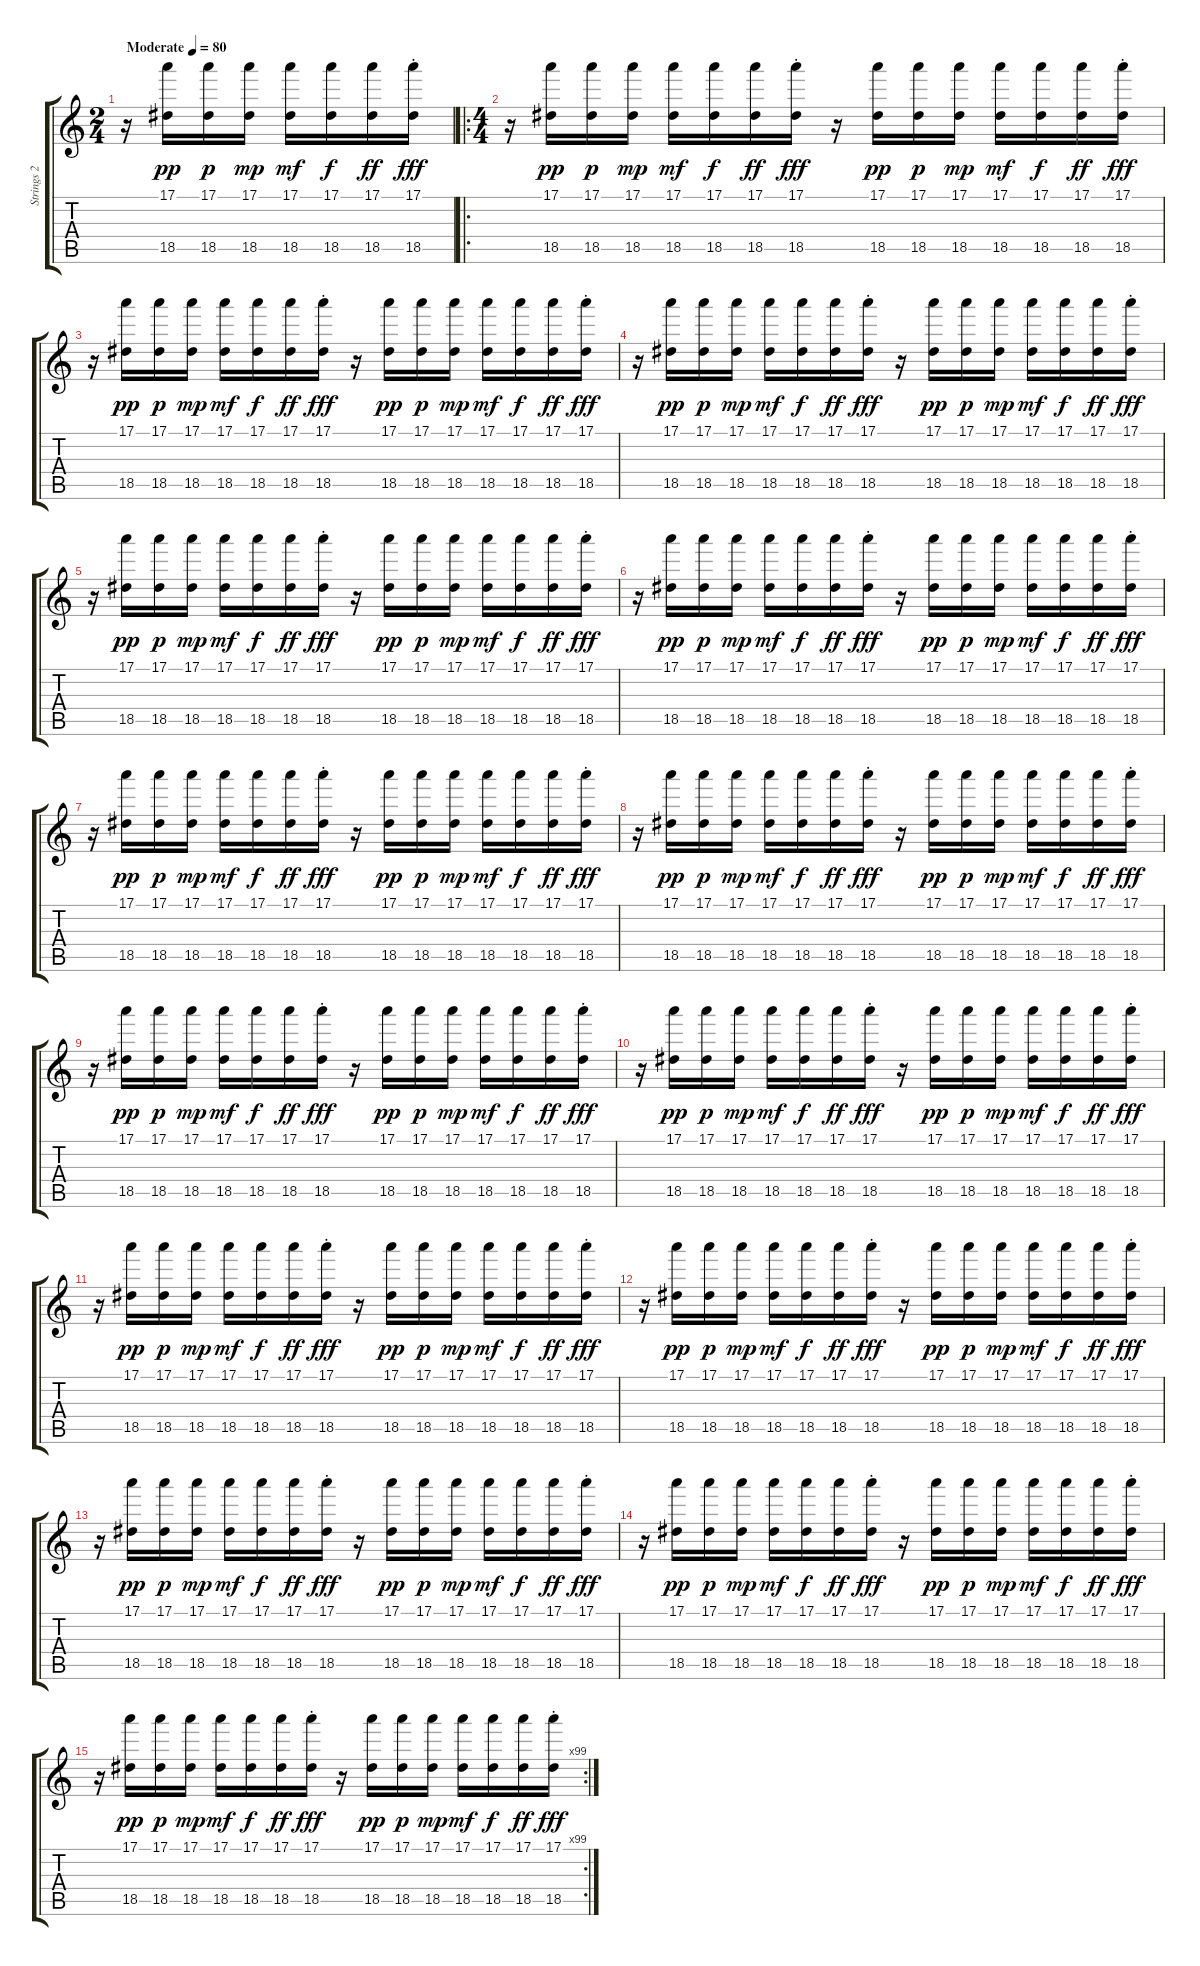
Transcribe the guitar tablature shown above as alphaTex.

\track ("Strings 2" "Strings 2") {instrument tremolostrings}
\staff {score tabs}
\tuning (E5 B4 G4 D4 A3 E3) {hide}
\ts (2 4)
\tempo (80 "Moderate")
\clef g2
\ks c
r.16{dy pp instrument tremolostrings} (17.1 18.5).16 (17.1 18.5).16{dy p} (17.1 18.5).16{dy mp} (17.1 18.5).16{dy mf} (17.1 18.5).16{dy f} (17.1 18.5).16{dy ff} (17.1{st} 18.5{st}).16{dy fff} |
\ro
\ts (4 4)
r.16 (17.1 18.5).16{dy pp} (17.1 18.5).16{dy p} (17.1 18.5).16{dy mp} (17.1 18.5).16{dy mf} (17.1 18.5).16{dy f} (17.1 18.5).16{dy ff} (17.1{st} 18.5{st}).16{dy fff} r.16 (17.1 18.5).16{dy pp} (17.1 18.5).16{dy p} (17.1 18.5).16{dy mp} (17.1 18.5).16{dy mf} (17.1 18.5).16{dy f} (17.1 18.5).16{dy ff} (17.1{st} 18.5{st}).16{dy fff} |
r.16 (17.1 18.5).16{dy pp} (17.1 18.5).16{dy p} (17.1 18.5).16{dy mp} (17.1 18.5).16{dy mf} (17.1 18.5).16{dy f} (17.1 18.5).16{dy ff} (17.1{st} 18.5{st}).16{dy fff} r.16 (17.1 18.5).16{dy pp} (17.1 18.5).16{dy p} (17.1 18.5).16{dy mp} (17.1 18.5).16{dy mf} (17.1 18.5).16{dy f} (17.1 18.5).16{dy ff} (17.1{st} 18.5{st}).16{dy fff} |
r.16 (17.1 18.5).16{dy pp} (17.1 18.5).16{dy p} (17.1 18.5).16{dy mp} (17.1 18.5).16{dy mf} (17.1 18.5).16{dy f} (17.1 18.5).16{dy ff} (17.1{st} 18.5{st}).16{dy fff} r.16 (17.1 18.5).16{dy pp} (17.1 18.5).16{dy p} (17.1 18.5).16{dy mp} (17.1 18.5).16{dy mf} (17.1 18.5).16{dy f} (17.1 18.5).16{dy ff} (17.1{st} 18.5{st}).16{dy fff} |
r.16 (17.1 18.5).16{dy pp} (17.1 18.5).16{dy p} (17.1 18.5).16{dy mp} (17.1 18.5).16{dy mf} (17.1 18.5).16{dy f} (17.1 18.5).16{dy ff} (17.1{st} 18.5{st}).16{dy fff} r.16 (17.1 18.5).16{dy pp} (17.1 18.5).16{dy p} (17.1 18.5).16{dy mp} (17.1 18.5).16{dy mf} (17.1 18.5).16{dy f} (17.1 18.5).16{dy ff} (17.1{st} 18.5{st}).16{dy fff} |
r.16 (17.1 18.5).16{dy pp} (17.1 18.5).16{dy p} (17.1 18.5).16{dy mp} (17.1 18.5).16{dy mf} (17.1 18.5).16{dy f} (17.1 18.5).16{dy ff} (17.1{st} 18.5{st}).16{dy fff} r.16 (17.1 18.5).16{dy pp} (17.1 18.5).16{dy p} (17.1 18.5).16{dy mp} (17.1 18.5).16{dy mf} (17.1 18.5).16{dy f} (17.1 18.5).16{dy ff} (17.1{st} 18.5{st}).16{dy fff} |
r.16 (17.1 18.5).16{dy pp} (17.1 18.5).16{dy p} (17.1 18.5).16{dy mp} (17.1 18.5).16{dy mf} (17.1 18.5).16{dy f} (17.1 18.5).16{dy ff} (17.1{st} 18.5{st}).16{dy fff} r.16 (17.1 18.5).16{dy pp} (17.1 18.5).16{dy p} (17.1 18.5).16{dy mp} (17.1 18.5).16{dy mf} (17.1 18.5).16{dy f} (17.1 18.5).16{dy ff} (17.1{st} 18.5{st}).16{dy fff} |
r.16 (17.1 18.5).16{dy pp} (17.1 18.5).16{dy p} (17.1 18.5).16{dy mp} (17.1 18.5).16{dy mf} (17.1 18.5).16{dy f} (17.1 18.5).16{dy ff} (17.1{st} 18.5{st}).16{dy fff} r.16 (17.1 18.5).16{dy pp} (17.1 18.5).16{dy p} (17.1 18.5).16{dy mp} (17.1 18.5).16{dy mf} (17.1 18.5).16{dy f} (17.1 18.5).16{dy ff} (17.1{st} 18.5{st}).16{dy fff} |
r.16 (17.1 18.5).16{dy pp} (17.1 18.5).16{dy p} (17.1 18.5).16{dy mp} (17.1 18.5).16{dy mf} (17.1 18.5).16{dy f} (17.1 18.5).16{dy ff} (17.1{st} 18.5{st}).16{dy fff} r.16 (17.1 18.5).16{dy pp} (17.1 18.5).16{dy p} (17.1 18.5).16{dy mp} (17.1 18.5).16{dy mf} (17.1 18.5).16{dy f} (17.1 18.5).16{dy ff} (17.1{st} 18.5{st}).16{dy fff} |
r.16 (17.1 18.5).16{dy pp} (17.1 18.5).16{dy p} (17.1 18.5).16{dy mp} (17.1 18.5).16{dy mf} (17.1 18.5).16{dy f} (17.1 18.5).16{dy ff} (17.1{st} 18.5{st}).16{dy fff} r.16 (17.1 18.5).16{dy pp} (17.1 18.5).16{dy p} (17.1 18.5).16{dy mp} (17.1 18.5).16{dy mf} (17.1 18.5).16{dy f} (17.1 18.5).16{dy ff} (17.1{st} 18.5{st}).16{dy fff} |
r.16 (17.1 18.5).16{dy pp} (17.1 18.5).16{dy p} (17.1 18.5).16{dy mp} (17.1 18.5).16{dy mf} (17.1 18.5).16{dy f} (17.1 18.5).16{dy ff} (17.1{st} 18.5{st}).16{dy fff} r.16 (17.1 18.5).16{dy pp} (17.1 18.5).16{dy p} (17.1 18.5).16{dy mp} (17.1 18.5).16{dy mf} (17.1 18.5).16{dy f} (17.1 18.5).16{dy ff} (17.1{st} 18.5{st}).16{dy fff} |
r.16 (17.1 18.5).16{dy pp} (17.1 18.5).16{dy p} (17.1 18.5).16{dy mp} (17.1 18.5).16{dy mf} (17.1 18.5).16{dy f} (17.1 18.5).16{dy ff} (17.1{st} 18.5{st}).16{dy fff} r.16 (17.1 18.5).16{dy pp} (17.1 18.5).16{dy p} (17.1 18.5).16{dy mp} (17.1 18.5).16{dy mf} (17.1 18.5).16{dy f} (17.1 18.5).16{dy ff} (17.1{st} 18.5{st}).16{dy fff} |
r.16 (17.1 18.5).16{dy pp} (17.1 18.5).16{dy p} (17.1 18.5).16{dy mp} (17.1 18.5).16{dy mf} (17.1 18.5).16{dy f} (17.1 18.5).16{dy ff} (17.1{st} 18.5{st}).16{dy fff} r.16 (17.1 18.5).16{dy pp} (17.1 18.5).16{dy p} (17.1 18.5).16{dy mp} (17.1 18.5).16{dy mf} (17.1 18.5).16{dy f} (17.1 18.5).16{dy ff} (17.1{st} 18.5{st}).16{dy fff} |
r.16 (17.1 18.5).16{dy pp} (17.1 18.5).16{dy p} (17.1 18.5).16{dy mp} (17.1 18.5).16{dy mf} (17.1 18.5).16{dy f} (17.1 18.5).16{dy ff} (17.1{st} 18.5{st}).16{dy fff} r.16 (17.1 18.5).16{dy pp} (17.1 18.5).16{dy p} (17.1 18.5).16{dy mp} (17.1 18.5).16{dy mf} (17.1 18.5).16{dy f} (17.1 18.5).16{dy ff} (17.1{st} 18.5{st}).16{dy fff} |
\rc 99
r.16 (17.1 18.5).16{dy pp} (17.1 18.5).16{dy p} (17.1 18.5).16{dy mp} (17.1 18.5).16{dy mf} (17.1 18.5).16{dy f} (17.1 18.5).16{dy ff} (17.1{st} 18.5{st}).16{dy fff} r.16 (17.1 18.5).16{dy pp} (17.1 18.5).16{dy p} (17.1 18.5).16{dy mp} (17.1 18.5).16{dy mf} (17.1 18.5).16{dy f} (17.1 18.5).16{dy ff} (17.1{st} 18.5{st}).16{dy fff}
